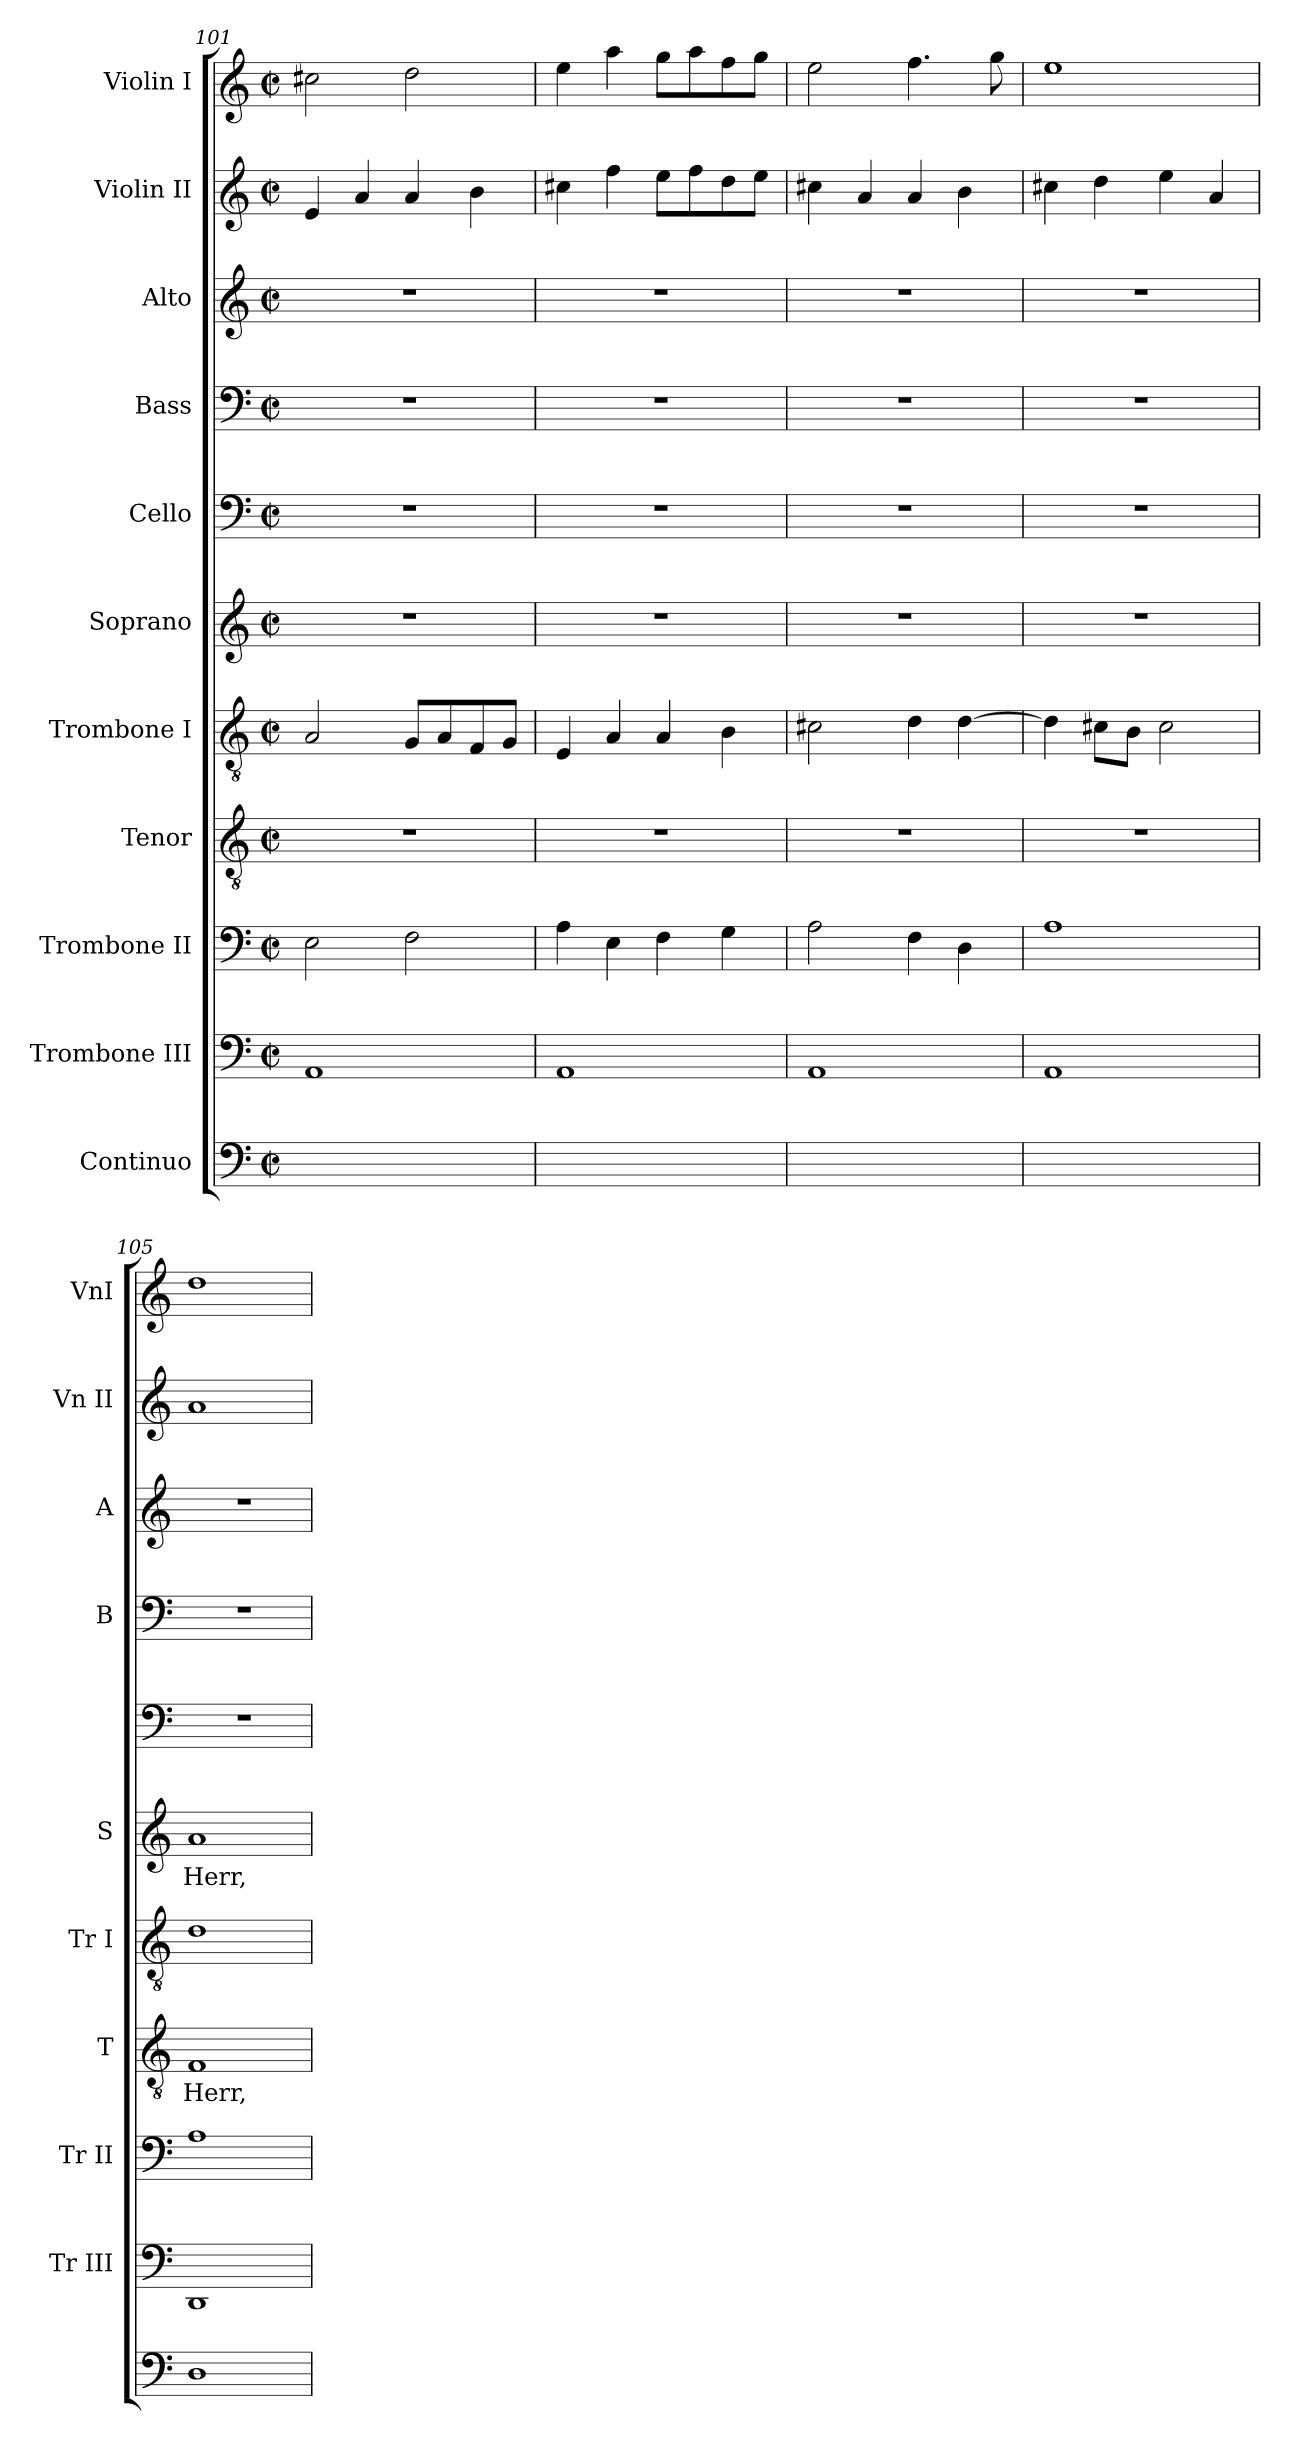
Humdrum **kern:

**kern	**text	**kern	**kern	**kern	**text	**kern	**kern	**text	**kern	**kern	**kern	**kern	**kern
*part11	*part11	*part10	*part9	*part8	*part8	*part7	*part6	*part6	*part5	*part4	*part3	*part2	*part1
*staff11	*staff11	*staff10	*staff9	*staff8	*staff8	*staff7	*staff6	*staff6	*staff5	*staff4	*staff3	*staff2	*staff1
*I"Continuo	*	*I"Trombone III	*I"Trombone II	*I"Tenor	*	*I"Trombone I	*I"Soprano	*	*I"Cello	*I"Bass	*I"Alto	*I"Violin II	*I"Violin I
*	*	*I'Tr III	*I'Tr II	*I'T	*	*I'Tr I	*I'S	*	*	*I'B	*I'A	*I'Vn II	*I'VnI
!!LO:LB:g=z
*clefF4	*	*clefF4	*clefF4	*clefGv2	*	*clefGv2	*clefG2	*	*clefF4	*clefF4	*clefG2	*clefG2	*clefG2
*k[]	*	*k[]	*k[]	*k[]	*	*k[]	*k[]	*	*k[]	*k[]	*k[]	*k[]	*k[]
*C:	*	*C:	*C:	*C:	*	*C:	*C:	*	*C:	*C:	*C:	*C:	*C:
*M2/2	*	*M2/2	*M2/2	*M2/2	*	*M2/2	*M2/2	*	*M2/2	*M2/2	*M2/2	*M2/2	*M2/2
*met(c|)	*	*met(c|)	*met(c|)	*met(c|)	*	*met(c|)	*met(c|)	*	*met(c|)	*met(c|)	*met(c|)	*met(c|)	*met(c|)
=101	=101	=101	=101	=101	=101	=101	=101	=101	=101	=101	=101	=101	=101
!	!LO:LY:b	!	!	!	!	!	!	!	!	!	!	!	!
(<[2AAyy	5	1AA	2E	1r	.	2A	1r	.	1r	1r	1r	4e	2cc#X
.	.	.	.	.	.	.	.	.	.	.	.	4a	.
!	!LO:LY:b	!	!	!	!	!	!	!	!	!	!	!	!
2AAyy_	6	.	2F	.	.	8GL	.	.	.	.	.	4a	2dd
.	.	.	.	.	.	8A	.	.	.	.	.	.	.
.	.	.	.	.	.	8F	.	.	.	.	.	4b	.
.	.	.	.	.	.	8GJ	.	.	.	.	.	.	.
=102	=102	=102	=102	=102	=102	=102	=102	=102	=102	=102	=102	=102	=102
!	!LO:LY:b	!	!	!	!	!	!	!	!	!	!	!	!
(<2AAyy_)	5	1AA	4A	1r	.	4E	1r	.	1r	1r	1r	4cc#X	4ee
.	.	.	4E	.	.	4A	.	.	.	.	.	4ff	4aa
!	!LO:LY:b	!	!	!	!	!	!	!	!	!	!	!	!
2AAyy_	6	.	4F	.	.	4A	.	.	.	.	.	8eeL	8ggL
.	.	.	.	.	.	.	.	.	.	.	.	8ff	8aa
.	.	.	4G	.	.	4B	.	.	.	.	.	8dd	8ff
.	.	.	.	.	.	.	.	.	.	.	.	8eeJ	8ggJ
=103	=103	=103	=103	=103	=103	=103	=103	=103	=103	=103	=103	=103	=103
!	!LO:LY:b	!	!	!	!	!	!	!	!	!	!	!	!
(<2AAyy_)	5	1AA	2A	1r	.	2c#X	1r	.	1r	1r	1r	4cc#X	2ee
.	.	.	.	.	.	.	.	.	.	.	.	4a	.
!	!LO:LY:b	!	!	!	!	!	!	!	!	!	!	!	!
2AAyy_	6	.	4F	.	.	4d	.	.	.	.	.	4a	4.ff
.	.	.	4D	.	.	[4d	.	.	.	.	.	4b	.
.	.	.	.	.	.	.	.	.	.	.	.	.	8gg
=104	=104	=104	=104	=104	=104	=104	=104	=104	=104	=104	=104	=104	=104
!	!LO:LY:b	!	!	!	!	!	!	!	!	!	!	!	!
2AAyy_)	4	1AA	1A	1r	.	4d]	1r	.	1r	1r	1r	4cc#X	1ee
.	.	.	.	.	.	8c#XL	.	.	.	.	.	4dd	.
.	.	.	.	.	.	8BJ	.	.	.	.	.	.	.
!	!LO:LY:b	!	!	!	!	!	!	!	!	!	!	!	!
2AAyy]	3	.	.	.	.	2c#	.	.	.	.	.	4ee	.
.	.	.	.	.	.	.	.	.	.	.	.	4a	.
=105	=105	=105	=105	=105	=105	=105	=105	=105	=105	=105	=105	=105	=105
!	!	!	!	!	!LO:LY:b	!	!	!LO:LY:b	!	!	!	!	!
1D	.	1DD	1A	1F	Herr,	1d	1a	Herr,	1r	1r	1r	1a	1dd
=	=	=	=	=	=	=	=	=	=	=	=	=	=
*-	*-	*-	*-	*-	*-	*-	*-	*-	*-	*-	*-	*-	*-
